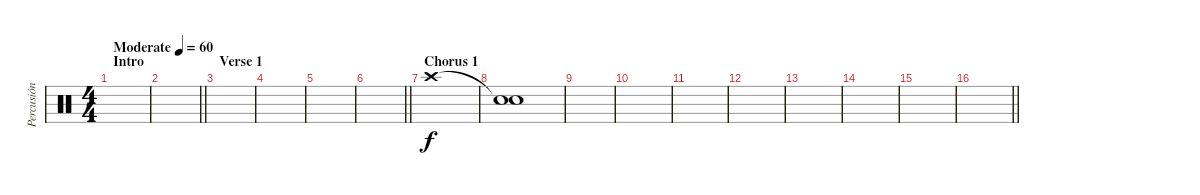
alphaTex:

\track ("Percusión" "Percusión") {instrument percussion}
\staff {score}
\articulation defaults
\ts (4 4)
\section ("" "Intro")
\tempo (60 "Moderate")
\clef neutral
\ks c
|
\barLineRight lightlight
|
\section ("" "Verse 1")
|
|
|
\barLineRight lightlight
|
\section ("" "Chorus 1")
"Crash high (hit)".1 |
("Snare (hit)"{t} "Snare (hit)").1 |
|
|
|
|
|
|
|
\barLineRight lightlight
